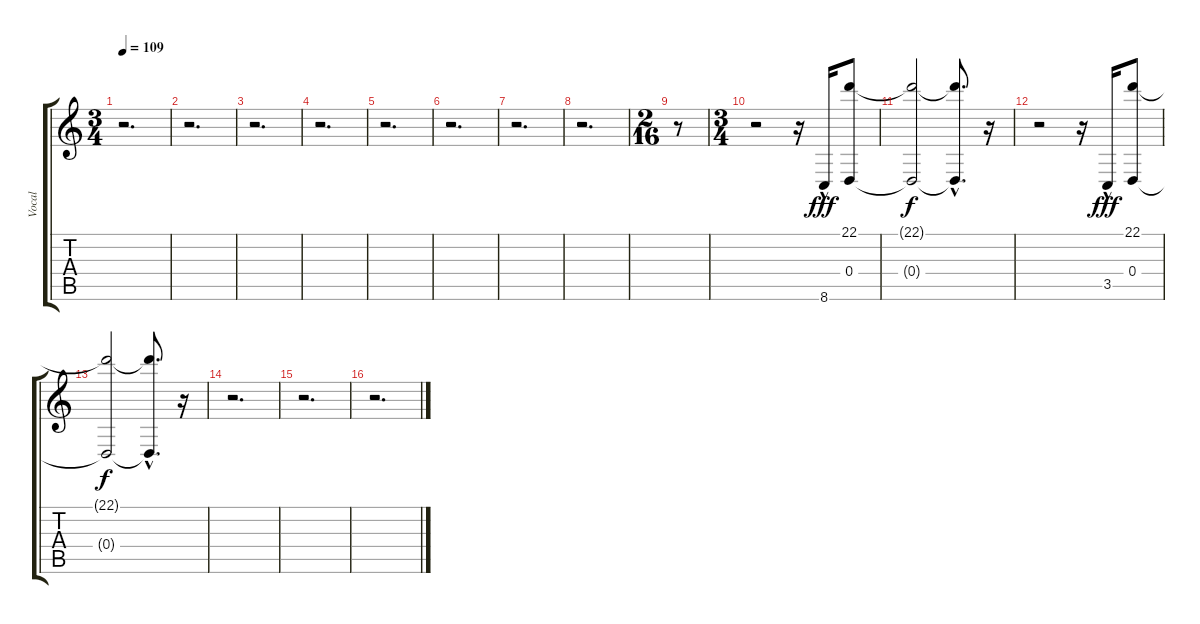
\track ("Vocal" "Vocal") {instrument choiraahs}
\staff {score tabs}
\tuning (E4 B3 G3 D3 A2 E2) {hide}
\ts (3 4)
\tempo 109
\clef g2
\ks c
r.2{d dy fff} |
r.2{d} |
r.2{d} |
r.2{d} |
r.2{d} |
r.2{d} |
r.2{d} |
r.2{d} |
\ts (2 16)
r.8 |
\ts (3 4)
r.2 r.16 8.6{hac}.16 (22.1 0.4).8 |
(22.1{t} 0.4{t}).2{dy f} (22.1{hac t} 0.4{hac t}).8{d} r.16 |
r.2 r.16 3.5{hac}.16{dy fff} (22.1 0.4).8 |
(22.1{t} 0.4{t}).2{dy f} (22.1{hac t} 0.4{hac t}).8{d} r.16 |
r.2{d} |
r.2{d} |
r.2{d}
